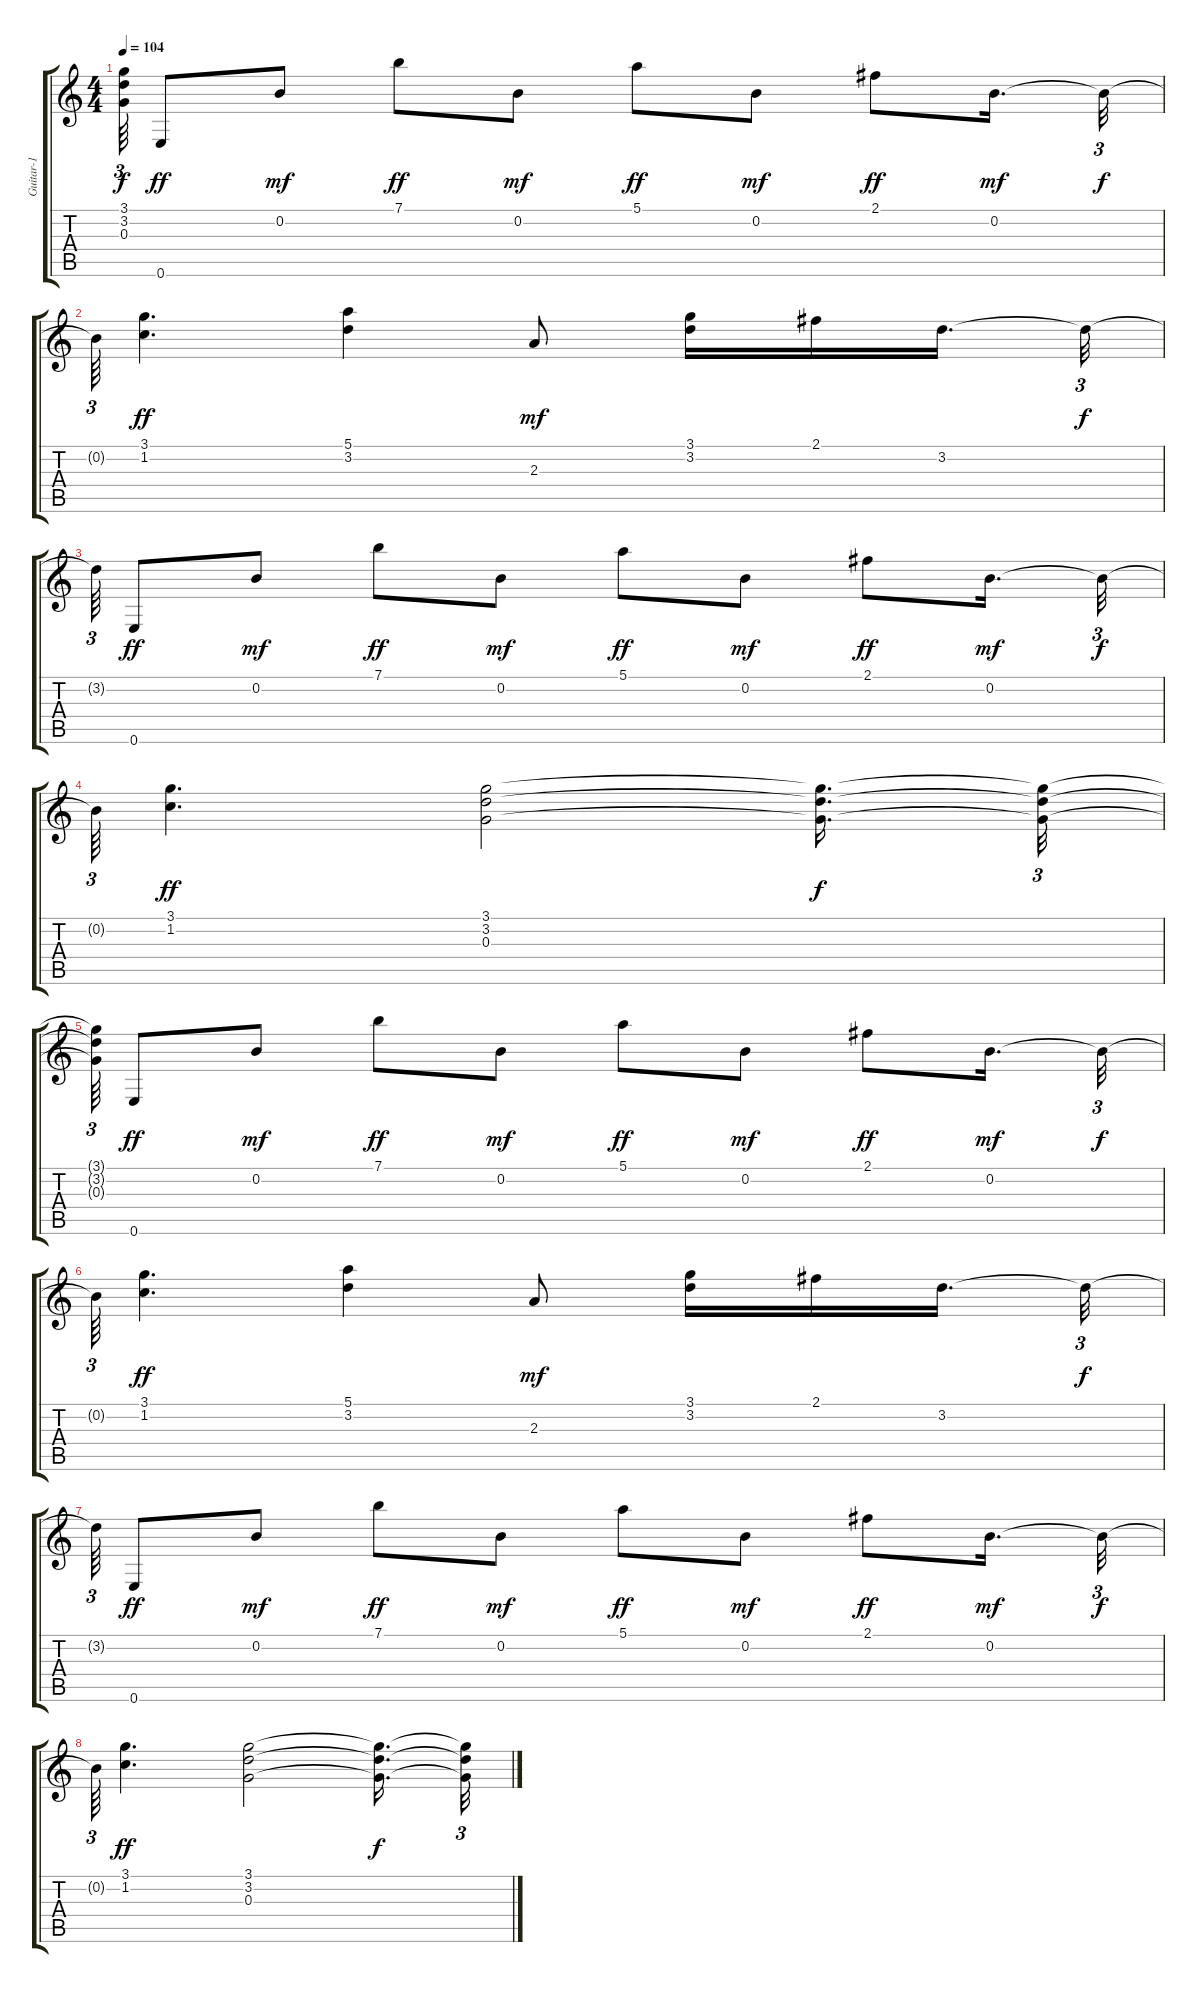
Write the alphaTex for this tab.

\track ("Guitar-1" "Guitar-1") {instrument acousticguitarsteel}
\staff {score tabs}
\tuning (E4 B3 G3 D3 A2 E2) {hide}
\ts (4 4)
\tempo 104
\clef g2
\ks c
(3.1{t} 3.2{t} 0.3{t}).64{tu (3 2) dy f} 0.6.8{dy ff} 0.2.8{dy mf} 7.1.8{dy ff} 0.2.8{dy mf} 5.1.8{dy ff} 0.2.8{dy mf} 2.1.8{dy ff} 0.2.16{d dy mf} 0.2{t}.32{tu (3 2) dy f} |
0.2{t}.64{tu (3 2)} (3.1 1.2).4{d dy ff} (5.1 3.2).4 2.3.8{dy mf} (3.1 3.2).16 2.1.16 3.2.16{d beam splitsecondary} 3.2{t}.32{tu (3 2) dy f} |
3.2{t}.64{tu (3 2)} 0.6.8{dy ff} 0.2.8{dy mf} 7.1.8{dy ff} 0.2.8{dy mf} 5.1.8{dy ff} 0.2.8{dy mf} 2.1.8{dy ff} 0.2.16{d dy mf} 0.2{t}.32{tu (3 2) dy f} |
0.2{t}.64{tu (3 2)} (3.1 1.2).4{d dy ff} (3.1 3.2 0.3).2 (3.1{t} 3.2{t} 0.3{t}).16{d dy f} (3.1{t} 3.2{t} 0.3{t}).32{tu (3 2)} |
(3.1{t} 3.2{t} 0.3{t}).64{tu (3 2)} 0.6.8{dy ff} 0.2.8{dy mf} 7.1.8{dy ff} 0.2.8{dy mf} 5.1.8{dy ff} 0.2.8{dy mf} 2.1.8{dy ff} 0.2.16{d dy mf} 0.2{t}.32{tu (3 2) dy f} |
0.2{t}.64{tu (3 2)} (3.1 1.2).4{d dy ff} (5.1 3.2).4 2.3.8{dy mf} (3.1 3.2).16 2.1.16 3.2.16{d beam splitsecondary} 3.2{t}.32{tu (3 2) dy f} |
3.2{t}.64{tu (3 2)} 0.6.8{dy ff} 0.2.8{dy mf} 7.1.8{dy ff} 0.2.8{dy mf} 5.1.8{dy ff} 0.2.8{dy mf} 2.1.8{dy ff} 0.2.16{d dy mf} 0.2{t}.32{tu (3 2) dy f} |
0.2{t}.64{tu (3 2)} (3.1 1.2).4{d dy ff} (3.1 3.2 0.3).2 (3.1{t} 3.2{t} 0.3{t}).16{d dy f} (3.1{t} 3.2{t} 0.3{t}).32{tu (3 2)}
